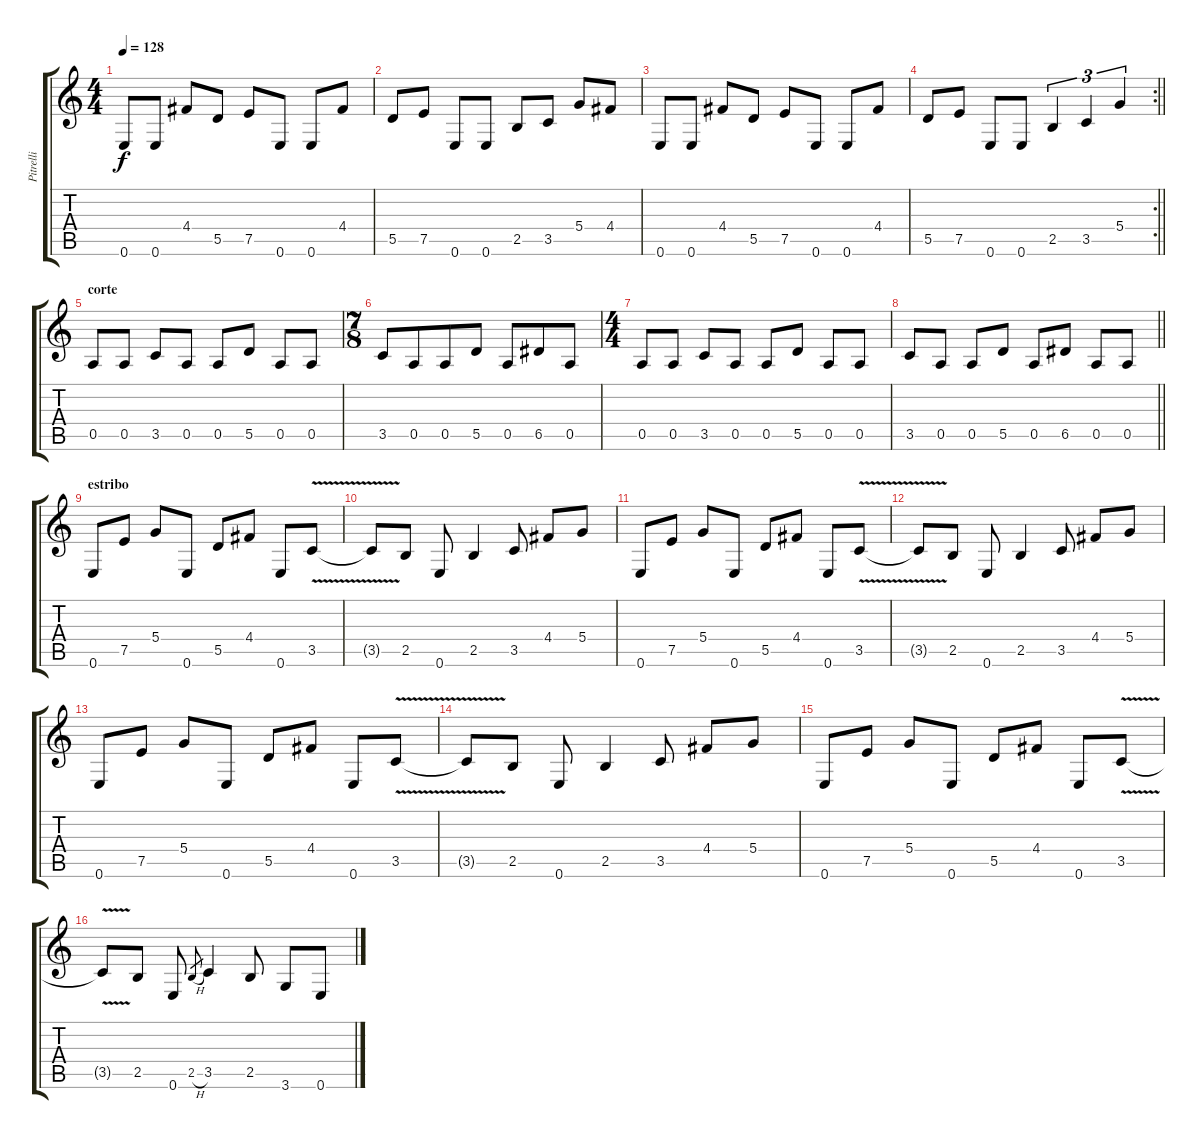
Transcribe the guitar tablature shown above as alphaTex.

\track ("Pitrelli" "Pitrelli") {instrument distortionguitar}
\staff {score tabs}
\tuning (E4 B3 G3 D3 A2 E2) {hide}
\ts (4 4)
\tempo 128
\clef g2
\ks c
0.6.8{dy f} 0.6.8 4.4.8 5.5.8 7.5.8 0.6.8 0.6.8 4.4.8 |
5.5.8 7.5.8 0.6.8 0.6.8 2.5.8 3.5.8 5.4.8 4.4.8 |
0.6.8 0.6.8 4.4.8 5.5.8 7.5.8 0.6.8 0.6.8 4.4.8 |
\rc 2
\barLineRight lightlight
5.5.8 7.5.8 0.6.8 0.6.8 2.5.4{tu (3 2)} 3.5.4{tu (3 2)} 5.4.4{tu (3 2)} |
\section ("" "corte")
0.5.8 0.5.8 3.5.8 0.5.8 0.5.8 5.5.8 0.5.8 0.5.8 |
\ts (7 8)
3.5.8 0.5.8 0.5.8 5.5.8 0.5.8 6.5.8 0.5.8 |
\ts (4 4)
0.5.8 0.5.8 3.5.8 0.5.8 0.5.8 5.5.8 0.5.8 0.5.8 |
\barLineRight lightlight
3.5.8 0.5.8 0.5.8 5.5.8 0.5.8 6.5.8 0.5.8 0.5.8 |
\section ("" "estribo")
0.6.8 7.5.8 5.4.8 0.6.8 5.5.8 4.4.8 0.6.8 3.5{v}.8 |
3.5{t}.8 2.5.8 0.6.8 2.5.4 3.5.8 4.4.8 5.4.8 |
0.6.8 7.5.8 5.4.8 0.6.8 5.5.8 4.4.8 0.6.8 3.5{v}.8 |
3.5{t}.8 2.5.8 0.6.8 2.5.4 3.5.8 4.4.8 5.4.8 |
0.6.8 7.5.8 5.4.8 0.6.8 5.5.8 4.4.8 0.6.8 3.5{v}.8 |
3.5{t}.8 2.5.8 0.6.8 2.5.4 3.5.8 4.4.8 5.4.8 |
0.6.8 7.5.8 5.4.8 0.6.8 5.5.8 4.4.8 0.6.8 3.5{v}.8 |
3.5{t}.8 2.5.8 0.6.8 2.5{h}.8{gr} 3.5.4 2.5.8 3.6.8 0.6.8
